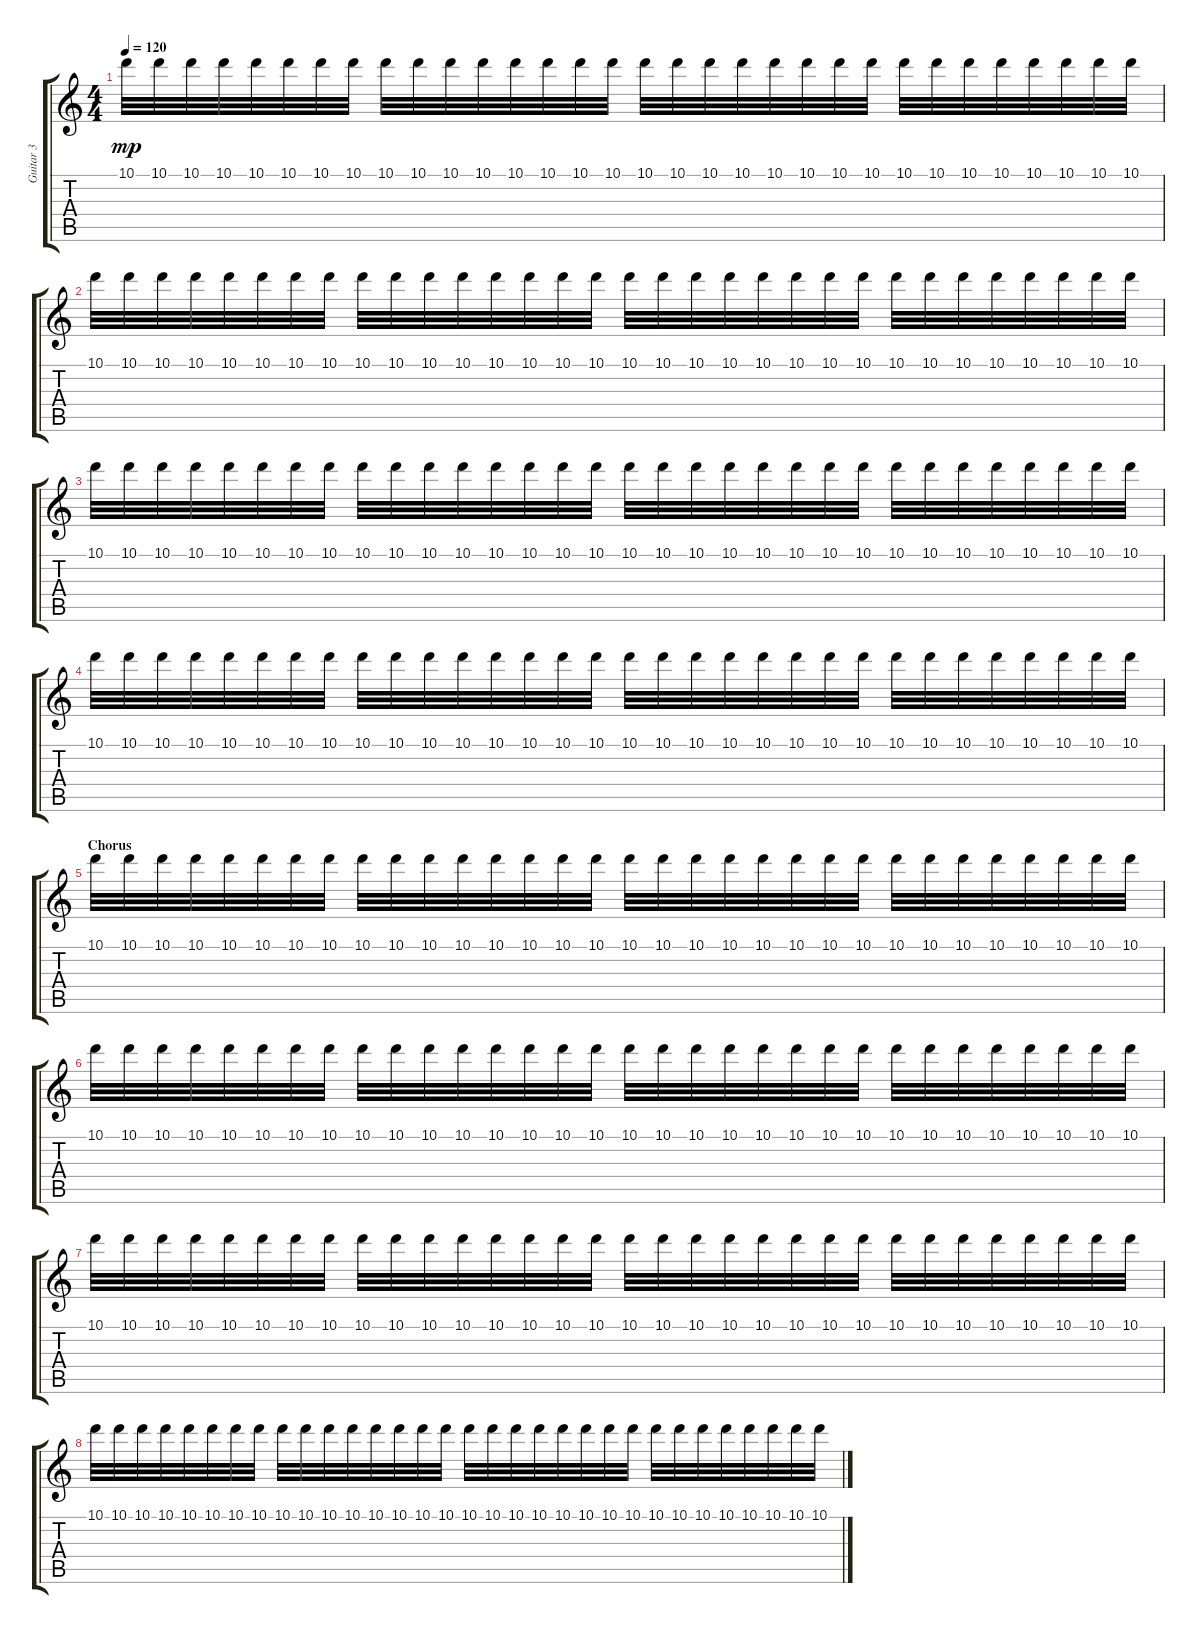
\track ("Guitar 3" "Guitar 3") {instrument distortionguitar}
\staff {score tabs}
\tuning (E4 B3 G3 D3 A2 E2) {hide}
\ts (4 4)
\tempo 120
\clef g2
\ks c
10.1.32{dy mp} 10.1.32 10.1.32 10.1.32 10.1.32 10.1.32 10.1.32 10.1.32 10.1.32 10.1.32 10.1.32 10.1.32 10.1.32 10.1.32 10.1.32 10.1.32 10.1.32 10.1.32 10.1.32 10.1.32 10.1.32 10.1.32 10.1.32 10.1.32 10.1.32 10.1.32 10.1.32 10.1.32 10.1.32 10.1.32 10.1.32 10.1.32 |
10.1.32 10.1.32 10.1.32 10.1.32 10.1.32 10.1.32 10.1.32 10.1.32 10.1.32 10.1.32 10.1.32 10.1.32 10.1.32 10.1.32 10.1.32 10.1.32 10.1.32 10.1.32 10.1.32 10.1.32 10.1.32 10.1.32 10.1.32 10.1.32 10.1.32 10.1.32 10.1.32 10.1.32 10.1.32 10.1.32 10.1.32 10.1.32 |
10.1.32 10.1.32 10.1.32 10.1.32 10.1.32 10.1.32 10.1.32 10.1.32 10.1.32 10.1.32 10.1.32 10.1.32 10.1.32 10.1.32 10.1.32 10.1.32 10.1.32 10.1.32 10.1.32 10.1.32 10.1.32 10.1.32 10.1.32 10.1.32 10.1.32 10.1.32 10.1.32 10.1.32 10.1.32 10.1.32 10.1.32 10.1.32 |
10.1.32 10.1.32 10.1.32 10.1.32 10.1.32 10.1.32 10.1.32 10.1.32 10.1.32 10.1.32 10.1.32 10.1.32 10.1.32 10.1.32 10.1.32 10.1.32 10.1.32 10.1.32 10.1.32 10.1.32 10.1.32 10.1.32 10.1.32 10.1.32 10.1.32 10.1.32 10.1.32 10.1.32 10.1.32 10.1.32 10.1.32 10.1.32 |
\section ("" "Chorus")
10.1.32 10.1.32 10.1.32 10.1.32 10.1.32 10.1.32 10.1.32 10.1.32 10.1.32 10.1.32 10.1.32 10.1.32 10.1.32 10.1.32 10.1.32 10.1.32 10.1.32 10.1.32 10.1.32 10.1.32 10.1.32 10.1.32 10.1.32 10.1.32 10.1.32 10.1.32 10.1.32 10.1.32 10.1.32 10.1.32 10.1.32 10.1.32 |
10.1.32 10.1.32 10.1.32 10.1.32 10.1.32 10.1.32 10.1.32 10.1.32 10.1.32 10.1.32 10.1.32 10.1.32 10.1.32 10.1.32 10.1.32 10.1.32 10.1.32 10.1.32 10.1.32 10.1.32 10.1.32 10.1.32 10.1.32 10.1.32 10.1.32 10.1.32 10.1.32 10.1.32 10.1.32 10.1.32 10.1.32 10.1.32 |
10.1.32 10.1.32 10.1.32 10.1.32 10.1.32 10.1.32 10.1.32 10.1.32 10.1.32 10.1.32 10.1.32 10.1.32 10.1.32 10.1.32 10.1.32 10.1.32 10.1.32 10.1.32 10.1.32 10.1.32 10.1.32 10.1.32 10.1.32 10.1.32 10.1.32 10.1.32 10.1.32 10.1.32 10.1.32 10.1.32 10.1.32 10.1.32 |
10.1.32 10.1.32 10.1.32 10.1.32 10.1.32 10.1.32 10.1.32 10.1.32 10.1.32 10.1.32 10.1.32 10.1.32 10.1.32 10.1.32 10.1.32 10.1.32 10.1.32 10.1.32 10.1.32 10.1.32 10.1.32 10.1.32 10.1.32 10.1.32 10.1.32 10.1.32 10.1.32 10.1.32 10.1.32 10.1.32 10.1.32 10.1.32
